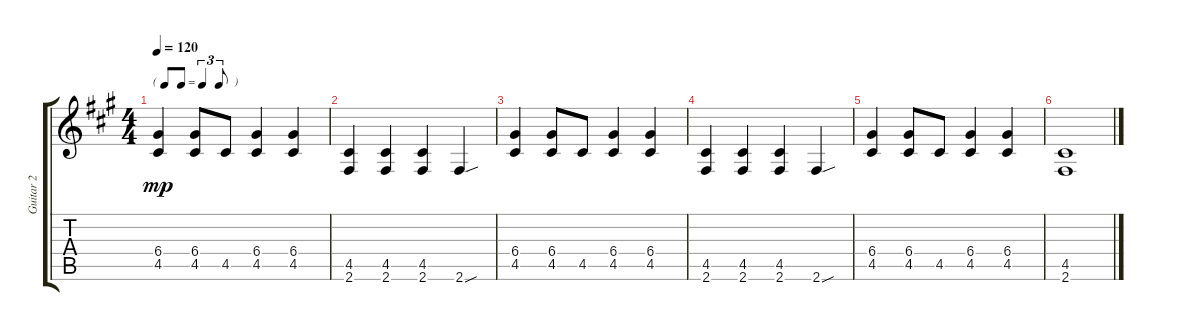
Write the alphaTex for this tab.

\track ("Guitar 2" "Guitar 2") {instrument electricguitarclean}
\staff {score tabs}
\tuning (E4 B3 G3 D3 A2 E2) {hide}
\ts (4 4)
\tf triplet8th
\tempo 120
\clef g2
\ks a
(6.4 4.5).4{dy mp} (6.4 4.5).8 4.5.8 (6.4 4.5).4 (6.4 4.5).4 |
(4.5 2.6).4 (4.5 2.6).4 (4.5 2.6).4 2.6{sou}.4 |
(6.4 4.5).4 (6.4 4.5).8 4.5.8 (6.4 4.5).4 (6.4 4.5).4 |
(4.5 2.6).4 (4.5 2.6).4 (4.5 2.6).4 2.6{sou}.4 |
(6.4 4.5).4 (6.4 4.5).8 4.5.8 (6.4 4.5).4 (6.4 4.5).4 |
(4.5 2.6).1
